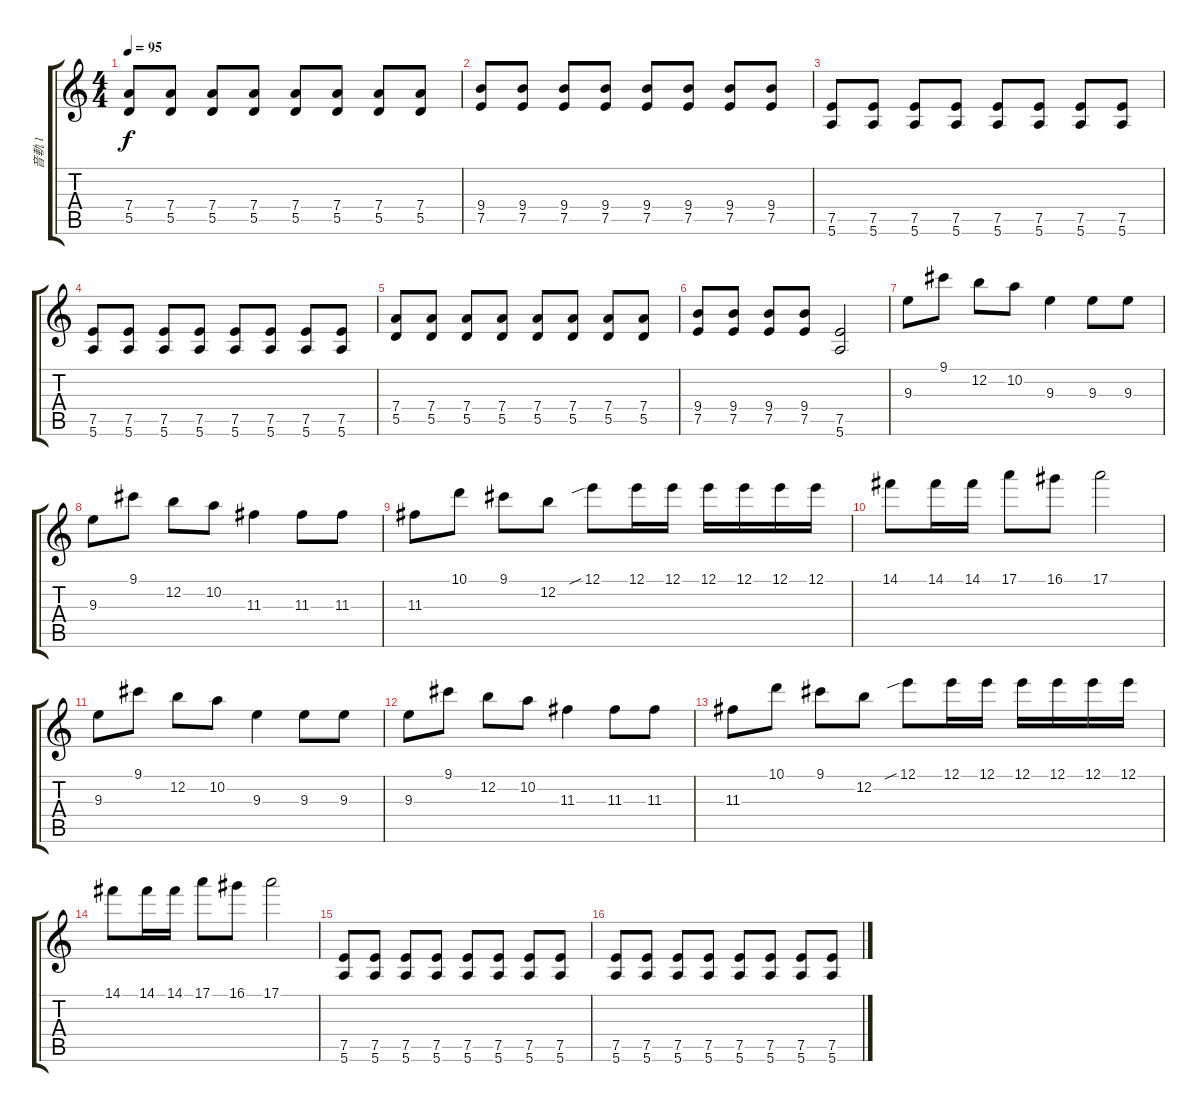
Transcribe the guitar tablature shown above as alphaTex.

\track ("音軌 1" "音軌 1") {instrument overdrivenguitar}
\staff {score tabs}
\tuning (E4 B3 G3 D3 A2 E2) {hide}
\ts (4 4)
\tempo 95
\clef g2
\ks c
(7.4 5.5).8{dy f} (7.4 5.5).8 (7.4 5.5).8 (7.4 5.5).8 (7.4 5.5).8 (7.4 5.5).8 (7.4 5.5).8 (7.4 5.5).8 |
(9.4 7.5).8 (9.4 7.5).8 (9.4 7.5).8 (9.4 7.5).8 (9.4 7.5).8 (9.4 7.5).8 (9.4 7.5).8 (9.4 7.5).8 |
(7.5 5.6).8 (7.5 5.6).8 (7.5 5.6).8 (7.5 5.6).8 (7.5 5.6).8 (7.5 5.6).8 (7.5 5.6).8 (7.5 5.6).8 |
(7.5 5.6).8 (7.5 5.6).8 (7.5 5.6).8 (7.5 5.6).8 (7.5 5.6).8 (7.5 5.6).8 (7.5 5.6).8 (7.5 5.6).8 |
(7.4 5.5).8 (7.4 5.5).8 (7.4 5.5).8 (7.4 5.5).8 (7.4 5.5).8 (7.4 5.5).8 (7.4 5.5).8 (7.4 5.5).8 |
(9.4 7.5).8 (9.4 7.5).8 (9.4 7.5).8 (9.4 7.5).8 (7.5 5.6).2 |
9.3.8 9.1.8 12.2.8 10.2.8 9.3.4 9.3.8 9.3.8 |
9.3.8 9.1.8 12.2.8 10.2.8 11.3.4 11.3.8 11.3.8 |
11.3.8 10.1.8 9.1.8 12.2.8 12.1{sib}.8 12.1.16 12.1.16 12.1.16 12.1.16 12.1.16 12.1.16 |
14.1.8 14.1.16 14.1.16 17.1.8 16.1.8 17.1.2 |
9.3.8 9.1.8 12.2.8 10.2.8 9.3.4 9.3.8 9.3.8 |
9.3.8 9.1.8 12.2.8 10.2.8 11.3.4 11.3.8 11.3.8 |
11.3.8 10.1.8 9.1.8 12.2.8 12.1{sib}.8 12.1.16 12.1.16 12.1.16 12.1.16 12.1.16 12.1.16 |
14.1.8 14.1.16 14.1.16 17.1.8 16.1.8 17.1.2 |
(7.5 5.6).8 (7.5 5.6).8 (7.5 5.6).8 (7.5 5.6).8 (7.5 5.6).8 (7.5 5.6).8 (7.5 5.6).8 (7.5 5.6).8 |
(7.5 5.6).8 (7.5 5.6).8 (7.5 5.6).8 (7.5 5.6).8 (7.5 5.6).8 (7.5 5.6).8 (7.5 5.6).8 (7.5 5.6).8
